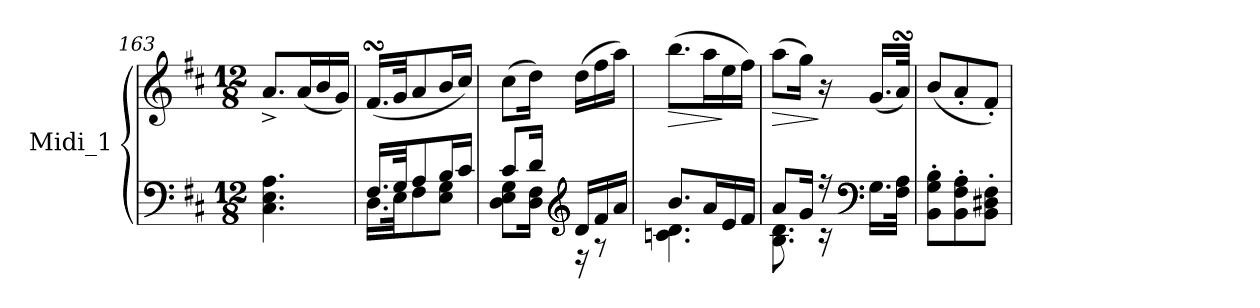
**kern	**kern	**dynam
*part1	*part1	*part1
*staff2	*staff1	*staff1/2
*I"Midi_1	*	*
*clefF4	*clefG2	*
*k[f#c#]	*k[f#c#]	*
*D:	*D:	*
*M12/8	*M12/8	*
=163	=163	=163
*^	*	*
*	*^	*	*
4.C#\ 4.E\ 4.A\	4ryy	4ryy	8.a^/L	.
.	.	.	(16a/L	.
.	8ryy	8ryy	16b/	.
.	.	.	16g/JJ)	.
!!LO:LB:g=z
=164	=164	=164	=164	=164
16.F#/LL	16.D\LL	4ryy	(16.f#sSsS/LL	.
32G/JK	32E\JK	.	32g/JK	.
8A/	8F#\	.	8a/	.
16B/L	8E\ 8G\J	8ryy	16b/L	.
16c#/JJ	.	.	16cc#/JJ)	.
=165	=165	=165	=165	=165
8c#/L	8D\ 8E\ 8G\L	8ryy	(>8cc#\L	.
16d/Jk	16D\ 16F#\Jk	16ryy	16dd\Jk)	.
*clefG2	*	*	*	*
16d/LL	16r	8ryy	(>16dd\LL	.
16f#/	8r	.	16ff#\	.
16a/JJ	.	16ryy	16aa\JJ)	.
*v	*v	*v	*	*
!!LO:LB:g=z
=166	=166	=166
*	*MM75	*
*^	*	*
*	*^	*	*
!	!	!	!	!LO:HP:b
*	*v	*v	*	*
8.b/L	4.cn\ 4.d\	(>8.bb\L	>
16a/L	.	16aa\L	.
16e/	.	16ee\	]
16f#/JJ	.	16ff#\JJ)	.
=167	=167	=167	=167
!	!	!	!LO:HP:b
8a/L	8.B\ 8.d\	(>8aa\L	>
16g/Jk	.	16gg\Jk)	.
16r	16r	16r	]
*clefF4	*	*	*
16.G\LL	8ryy	(16.g/LL	.
32F#\ 32A\JJk	.	32asSSS/JJk)	.
=168	=168	=168	=168
8BB\' 8G\' 8B\'L	4ryy	(8b/L	.
8BB\' 8F#\' 8A\'	.	8a'/	.
8BB\' 8D#X\' 8F#\'J	8ryy	8f#'/J)	.
*v	*v	*	*
=	=	=
*-	*-	*-
